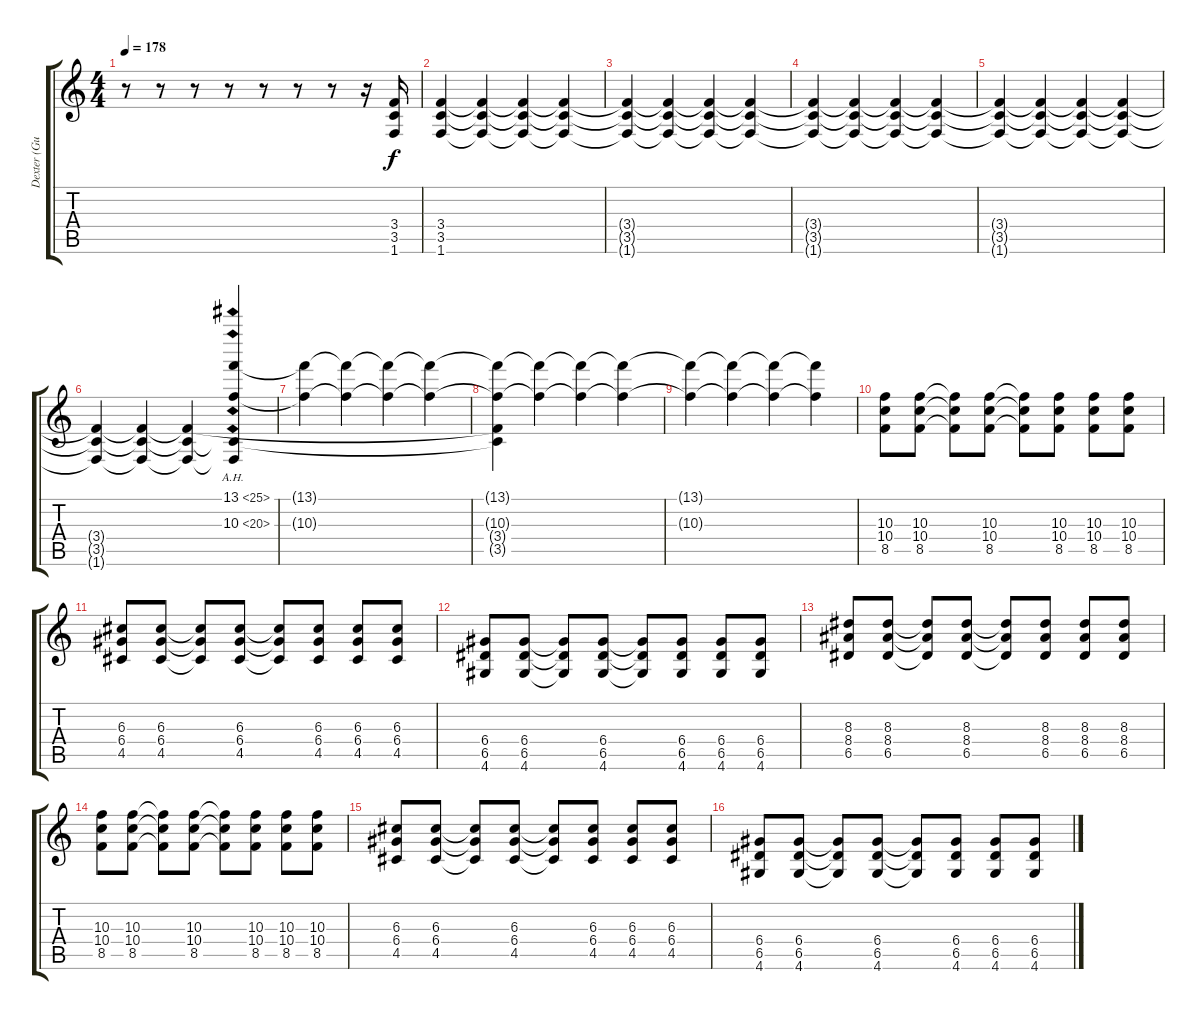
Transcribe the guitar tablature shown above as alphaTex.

\track ("Dexter (Guitar)" "Dexter (Gu") {instrument distortionguitar}
\staff {score tabs}
\tuning (E4 B3 G3 D3 A2 E2) {hide}
\ts (4 4)
\tempo 178
\clef g2
\ks c
r.8{dy f instrument distortionguitar} r.8 r.8 r.8 r.8 r.8 r.8 r.16 (3.4 3.5 1.6).16 |
(3.4 3.5 1.6).4{volume 14} (3.4{t} 3.5{t} 1.6{t}).4 (3.4{t} 3.5{t} 1.6{t}).4 (3.4{t} 3.5{t} 1.6{t}).4 |
(3.4{t} 3.5{t} 1.6{t}).4 (3.4{t} 3.5{t} 1.6{t}).4 (3.4{t} 3.5{t} 1.6{t}).4 (3.4{t} 3.5{t} 1.6{t}).4 |
(3.4{t} 3.5{t} 1.6{t}).4 (3.4{t} 3.5{t} 1.6{t}).4 (3.4{t} 3.5{t} 1.6{t}).4 (3.4{t} 3.5{t} 1.6{t}).4{volume 13} |
(3.4{t} 3.5{t} 1.6{t}).4{volume 12} (3.4{t} 3.5{t} 1.6{t}).4{volume 11} (3.4{t} 3.5{t} 1.6{t}).4{volume 10} (3.4{t} 3.5{t} 1.6{t}).4{volume 9} |
(3.4{t} 3.5{t} 1.6{t}).4{volume 8} (3.4{t} 3.5{t} 1.6{t}).4{volume 7} (3.4{t} 3.5{t} 1.6{t}).4{volume 6} (13.1{ah 12} 10.3{ah 10} 3.5{ah 12 t} 1.6{ah 12 t}).4{volume 0} |
(13.1{t} 10.3{t}).4{volume 3} (13.1{t} 10.3{t}).4{volume 6} (13.1{t} 10.3{t}).4{volume 10} (13.1{t} 10.3{t}).4{volume 14} |
(13.1{t} 10.3{t} 3.4{t} 3.5{t}).4 (13.1{t} 10.3{t}).4 (13.1{t} 10.3{t}).4 (13.1{t} 10.3{t}).4{volume 13} |
(13.1{t} 10.3{t}).4{volume 12} (13.1{t} 10.3{t}).4{volume 11} (13.1{t} 10.3{t}).4{volume 10} (13.1{t} 10.3{t}).4 |
(10.3 10.4 8.5).8{volume 14} (10.3 10.4 8.5).8 (10.3{t} 10.4{t} 8.5{t}).8 (10.3 10.4 8.5).8 (10.3{t} 10.4{t} 8.5{t}).8 (10.3 10.4 8.5).8 (10.3 10.4 8.5).8 (10.3 10.4 8.5).8 |
(6.3 6.4 4.5).8 (6.3 6.4 4.5).8 (6.3{t} 6.4{t} 4.5{t}).8 (6.3 6.4 4.5).8 (6.3{t} 6.4{t} 4.5{t}).8 (6.3 6.4 4.5).8 (6.3 6.4 4.5).8 (6.3 6.4 4.5).8 |
(6.4 6.5 4.6).8 (6.4 6.5 4.6).8 (6.4{t} 6.5{t} 4.6{t}).8 (6.4 6.5 4.6).8 (6.4{t} 6.5{t} 4.6{t}).8 (6.4 6.5 4.6).8 (6.4 6.5 4.6).8 (6.4 6.5 4.6).8 |
(8.3 8.4 6.5).8 (8.3 8.4 6.5).8 (8.3{t} 8.4{t} 6.5{t}).8 (8.3 8.4 6.5).8 (8.3{t} 8.4{t} 6.5{t}).8 (8.3 8.4 6.5).8 (8.3 8.4 6.5).8 (8.3 8.4 6.5).8 |
(10.3 10.4 8.5).8 (10.3 10.4 8.5).8 (10.3{t} 10.4{t} 8.5{t}).8 (10.3 10.4 8.5).8 (10.3{t} 10.4{t} 8.5{t}).8 (10.3 10.4 8.5).8 (10.3 10.4 8.5).8 (10.3 10.4 8.5).8 |
(6.3 6.4 4.5).8 (6.3 6.4 4.5).8 (6.3{t} 6.4{t} 4.5{t}).8 (6.3 6.4 4.5).8 (6.3{t} 6.4{t} 4.5{t}).8 (6.3 6.4 4.5).8 (6.3 6.4 4.5).8 (6.3 6.4 4.5).8 |
(6.4 6.5 4.6).8 (6.4 6.5 4.6).8 (6.4{t} 6.5{t} 4.6{t}).8 (6.4 6.5 4.6).8 (6.4{t} 6.5{t} 4.6{t}).8 (6.4 6.5 4.6).8 (6.4 6.5 4.6).8 (6.4 6.5 4.6).8
